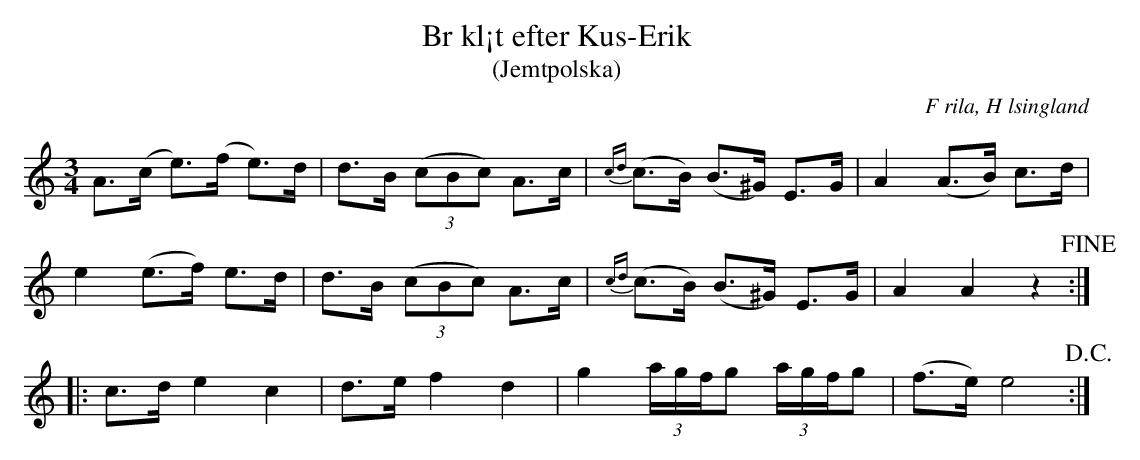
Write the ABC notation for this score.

X:1
T: Br kl¡t efter Kus-Erik
T: (Jemtpolska)
O: F rila, H lsingland
M: 3/4
L: 1/8
K: Am
A>(c e>)(f e)>d | d>B ((3cBc) A>c | {cd}(c>B) (B>^G)   E>G      | A2    (A>B) c>d  |
e2   (e>f) e>d  | d>B ((3cBc) A>c | {cd}(c>B)    (B>^G)   E>G      | A2    A2    z2  !fine! ::
K: C
c>d  e2    c2   | d>e f2      d2  | g2        (3a/g/f/g (3a/g/f/g | (f>e) e4 !D.C.!       :|
